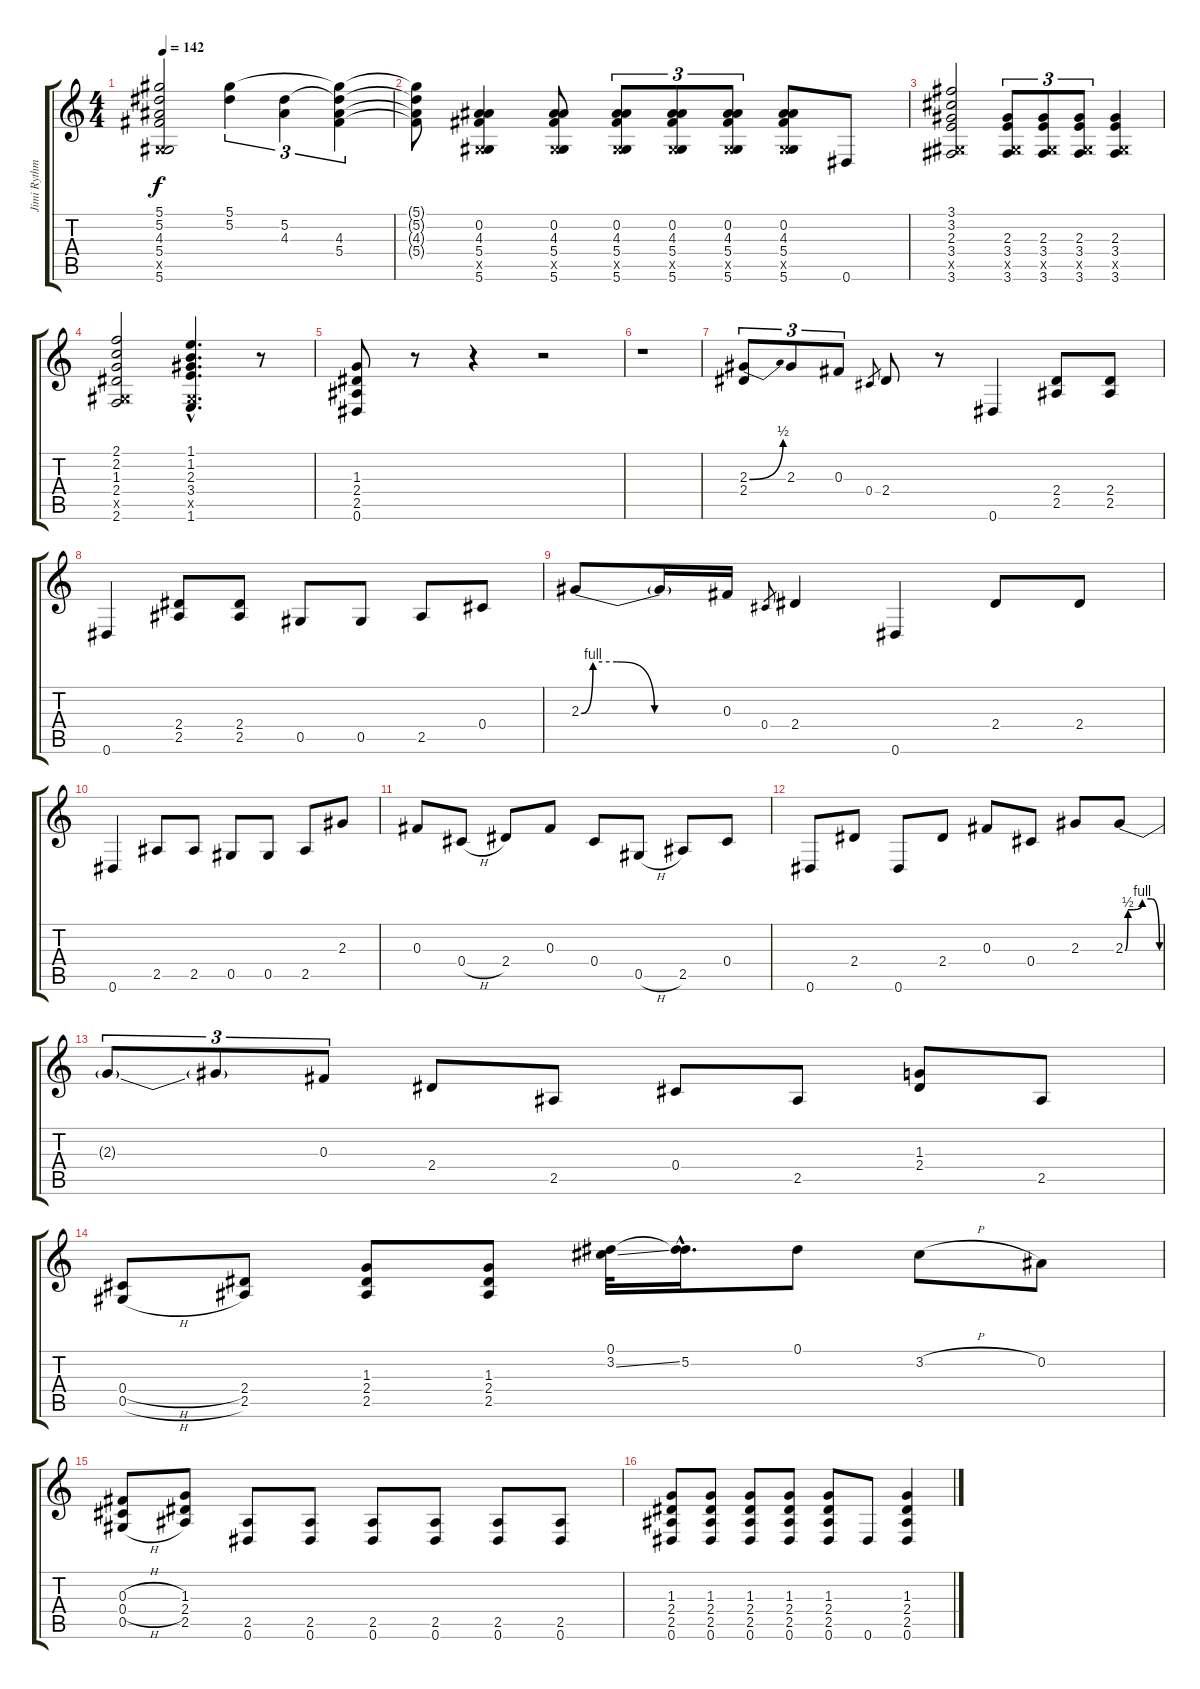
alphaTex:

\track ("Jimi Rythmic" "Jimi Rythm") {instrument overdrivenguitar}
\staff {score tabs}
\tuning (Eb4 Bb3 Gb3 Db3 Ab2 Eb2) {hide}
\ts (4 4)
\tempo 142
\clef g2
\ks c
(5.1 5.2 4.3 5.4 0.5{x} 5.6).2{dy f} (5.1 5.2).4{tu (3 2)} (5.2 4.3).4{tu (3 2)} (5.1{t} 5.2{t} 4.3 5.4).4{tu (3 2)} |
(5.1{t} 5.2{t} 4.3{t} 5.4{t}).8 (0.2 4.3 5.4 0.5{x} 5.6).4 (0.2 4.3 5.4 0.5{x} 5.6).8 (0.2 4.3 5.4 0.5{x} 5.6).8{tu (3 2)} (0.2 4.3 5.4 0.5{x} 5.6).8{tu (3 2)} (0.2 4.3 5.4 0.5{x} 5.6).8{tu (3 2)} (0.2 4.3 5.4 0.5{x} 5.6).8 0.6.8 |
(3.1 3.2 2.3 3.4 0.5{x} 3.6).2 (2.3 3.4 0.5{x} 3.6).8{tu (3 2)} (2.3 3.4 0.5{x} 3.6).8{tu (3 2)} (2.3 3.4 0.5{x} 3.6).8{tu (3 2)} (2.3 3.4 0.5{x} 3.6).4 |
(2.1 2.2 1.3 2.4 0.5{x} 2.6).2 (1.1{hac} 1.2{hac} 2.3{hac} 3.4{hac} 0.5{hac x} 1.6{hac}).4{d} r.8 |
(1.3 2.4 2.5 0.6).8 r.8 r.4 r.2 |
r.1 |
(2.3{be (bend 0 0 60 2)} 2.4).8{tu (3 2)} 2.3.8{tu (3 2)} 0.3.8{tu (3 2)} 0.4.8{gr} 2.4.8 r.8 0.6.4 (2.4 2.5).8 (2.4 2.5).8 |
0.6.4 (2.4 2.5).8 (2.4 2.5).8 0.5.8 0.5.8 2.5.8 0.4.8 |
2.3{be (custom 0 0 5 4 15 4 31 0 45 0 60 0)}.8 2.3{t}.16 0.3.16 0.4.8{gr} 2.4.4 0.6.4 2.4.8 2.4.8 |
0.6.4 2.5.8 2.5.8 0.5.8 0.5.8 2.5.8 2.3.8 |
0.3.8 0.4{h}.8 2.4.8 0.3.8 0.4.8 0.5{h}.8 2.5.8 0.4.8 |
0.6.8 2.4.8 0.6.8 2.4.8 0.3.8 0.4.8 2.3.8 2.3{be (custom 0 0 5 2 15 2 30 4 45 4 60 0)}.8 |
2.3{t}.8{tu (3 2)} 2.3{t}.8{tu (3 2)} 0.3.8{tu (3 2)} 2.4.8 2.5.8 0.4.8 2.5.8 (1.3 2.4).8 2.5.8 |
(0.4{h} 0.5{h}).8 (2.4 2.5).8 (1.3 2.4 2.5).8 (1.3 2.4 2.5).8 (0.1 3.2{ss}).32 (0.1{hac t} 5.2{hac}).16{d} 0.1.8 3.2{h}.8 0.2.8 |
(0.3{h} 0.4{h} 0.5{h}).8 (1.3 2.4 2.5).8 (2.5 0.6).8 (2.5 0.6).8 (2.5 0.6).8 (2.5 0.6).8 (2.5 0.6).8 (2.5 0.6).8 |
(1.3 2.4 2.5 0.6).8 (1.3 2.4 2.5 0.6).8 (1.3 2.4 2.5 0.6).8 (1.3 2.4 2.5 0.6).8 (1.3 2.4 2.5 0.6).8 0.6.8 (1.3 2.4 2.5 0.6).4
